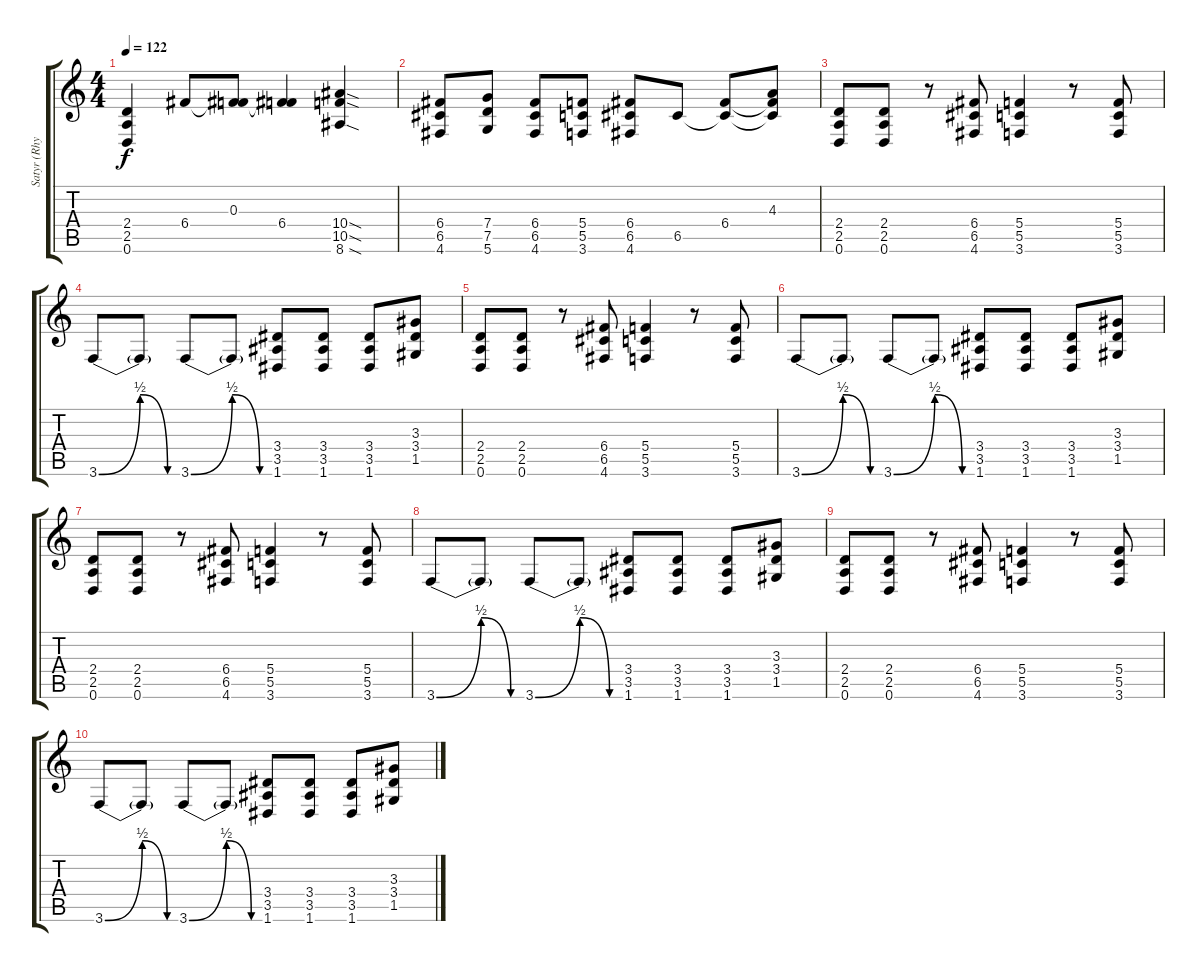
\track ("Satyr (Rhythm Guitar)" "Satyr (Rhy") {instrument distortionguitar}
\staff {score tabs}
\tuning (D4 A3 F3 C3 G2 D2) {hide}
\ts (4 4)
\tempo 122
\clef g2
\ks c
(2.4 2.5 0.6).4{dy f} 6.4.8 (0.3 6.4{t}).8 (0.3{t} 6.4).4 (10.4{sod} 10.5{sod} 8.6{sod}).4 |
(6.4 6.5 4.6).8 (7.4 7.5 5.6).8 (6.4 6.5 4.6).8 (5.4 5.5 3.6).8 (6.4 6.5 4.6).8 6.5.8 (6.4 6.5{t}).8 (4.3 6.4{t} 6.5{t}).8 |
(2.4 2.5 0.6).8 (2.4 2.5 0.6).8 r.8 (6.4 6.5 4.6).8 (5.4 5.5 3.6).4 r.8 (5.4 5.5 3.6).8 |
3.6{be (custom 0 0 30 2 50 0 60 0)}.8 3.6{t}.8 3.6{be (custom 0 0 30 2 50 0 60 0)}.8 3.6{t}.8 (3.4 3.5 1.6).8 (3.4 3.5 1.6).8 (3.4 3.5 1.6).8 (3.3 3.4 1.5).8 |
(2.4 2.5 0.6).8 (2.4 2.5 0.6).8 r.8 (6.4 6.5 4.6).8 (5.4 5.5 3.6).4 r.8 (5.4 5.5 3.6).8 |
3.6{be (custom 0 0 30 2 50 0 60 0)}.8 3.6{t}.8 3.6{be (custom 0 0 30 2 50 0 60 0)}.8 3.6{t}.8 (3.4 3.5 1.6).8 (3.4 3.5 1.6).8 (3.4 3.5 1.6).8 (3.3 3.4 1.5).8 |
(2.4 2.5 0.6).8 (2.4 2.5 0.6).8 r.8 (6.4 6.5 4.6).8 (5.4 5.5 3.6).4 r.8 (5.4 5.5 3.6).8 |
3.6{be (custom 0 0 30 2 50 0 60 0)}.8 3.6{t}.8 3.6{be (custom 0 0 30 2 50 0 60 0)}.8 3.6{t}.8 (3.4 3.5 1.6).8 (3.4 3.5 1.6).8 (3.4 3.5 1.6).8 (3.3 3.4 1.5).8 |
(2.4 2.5 0.6).8 (2.4 2.5 0.6).8 r.8 (6.4 6.5 4.6).8 (5.4 5.5 3.6).4 r.8 (5.4 5.5 3.6).8 |
3.6{be (custom 0 0 30 2 50 0 60 0)}.8 3.6{t}.8 3.6{be (custom 0 0 30 2 50 0 60 0)}.8 3.6{t}.8 (3.4 3.5 1.6).8 (3.4 3.5 1.6).8 (3.4 3.5 1.6).8 (3.3 3.4 1.5).8
